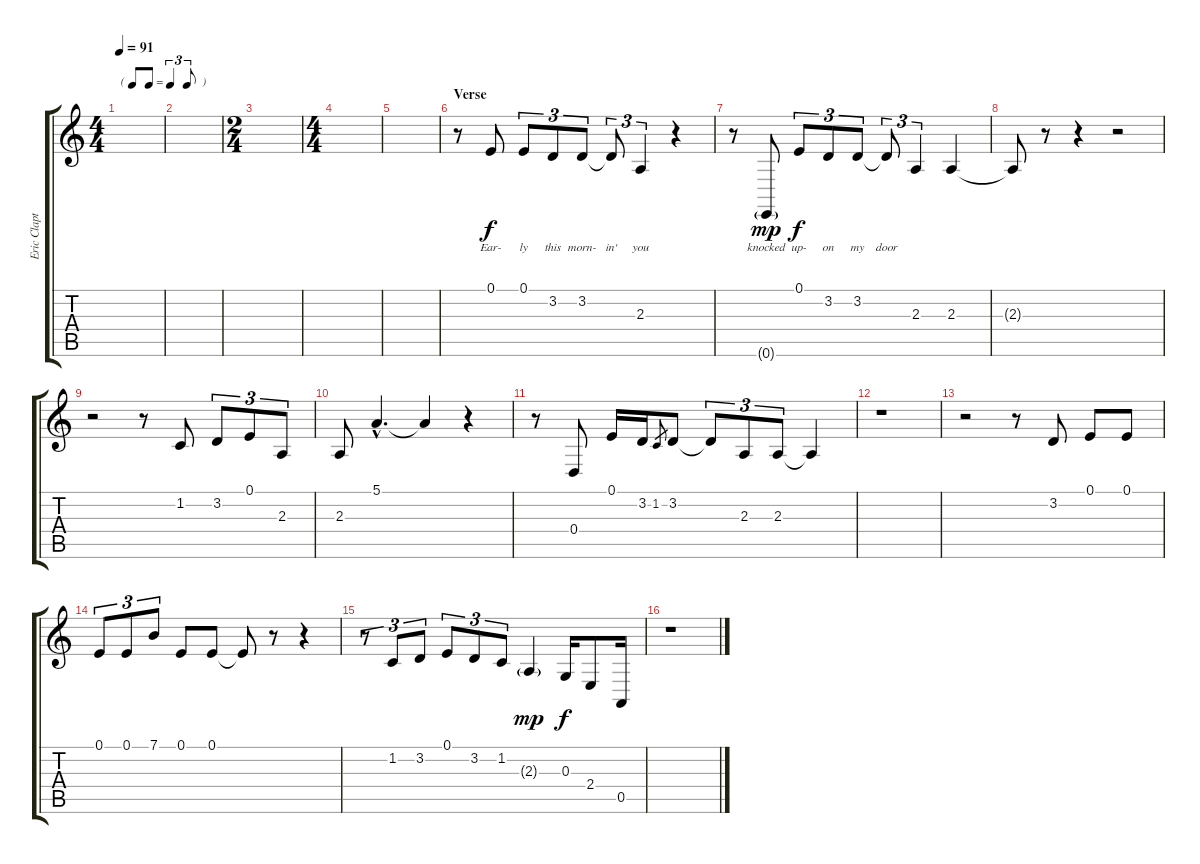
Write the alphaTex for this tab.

\track ("Eric Clapton Voice" "Eric Clapt") {instrument harmonica}
\staff {score tabs}
\tuning (E4 B3 G3 D3 A2 E2) {hide}
\ts (4 4)
\tf triplet8th
\tempo 91
\clef g2
\ks c
|
|
\ts (2 4)
|
\ts (4 4)
|
|
\section ("" "Verse")
r.8 0.1.8{lyrics (0 "Ear-") lyrics (1 "") lyrics (2 "") lyrics (3 "") lyrics (4 "")} 0.1.8{tu (3 2) lyrics (0 "ly") lyrics (1 "") lyrics (2 "") lyrics (3 "") lyrics (4 "")} 3.2.8{tu (3 2) lyrics (0 "this") lyrics (1 "") lyrics (2 "") lyrics (3 "") lyrics (4 "")} 3.2.8{tu (3 2) lyrics (0 "morn-") lyrics (1 "") lyrics (2 "") lyrics (3 "") lyrics (4 "")} 3.2{t}.8{tu (3 2) lyrics (0 "in'") lyrics (1 "") lyrics (2 "") lyrics (3 "") lyrics (4 "")} 2.3.4{tu (3 2) lyrics (0 "you") lyrics (1 "") lyrics (2 "") lyrics (3 "") lyrics (4 "")} r.4 |
r.8 0.6{g}.8{lyrics (0 "knocked") lyrics (1 "") lyrics (2 "") lyrics (3 "") lyrics (4 "") dy mp} 0.1.8{tu (3 2) lyrics (0 "up-") lyrics (1 "") lyrics (2 "") lyrics (3 "") lyrics (4 "") dy f} 3.2.8{tu (3 2) lyrics (0 "on") lyrics (1 "") lyrics (2 "") lyrics (3 "") lyrics (4 "")} 3.2.8{tu (3 2) lyrics (0 "my") lyrics (1 "") lyrics (2 "") lyrics (3 "") lyrics (4 "")} 3.2{t}.8{tu (3 2) lyrics (0 "door") lyrics (1 "") lyrics (2 "") lyrics (3 "") lyrics (4 "")} 2.3.4{tu (3 2) lyrics (0 "") lyrics (1 "") lyrics (2 "") lyrics (3 "") lyrics (4 "")} 2.3.4 |
2.3{t}.8 r.8 r.4 r.2 |
r.2 r.8 1.2.8 3.2.8{tu (3 2)} 0.1.8{tu (3 2)} 2.3.8{tu (3 2)} |
2.3.8 5.1{hac}.4{d} 5.1{t}.4 r.4 |
r.8 0.4.8 0.1.16 3.2.16 1.2.8{gr} 3.2.8 3.2{t}.8{tu (3 2)} 2.3.8{tu (3 2)} 2.3.8{tu (3 2)} 2.3{t}.4 |
r.1 |
r.2 r.8 3.2.8 0.1.8 0.1.8 |
0.1.8{tu (3 2)} 0.1.8{tu (3 2)} 7.1.8{tu (3 2)} 0.1.8 0.1.8 0.1{t}.8 r.8 r.4 |
r.8{tu (3 2)} 1.2.8{tu (3 2)} 3.2.8{tu (3 2)} 0.1.8{tu (3 2)} 3.2.8{tu (3 2)} 1.2.8{tu (3 2)} 2.3{g}.4{dy mp} 0.3.16{dy f} 2.4.8 0.5.16 |
r.1
